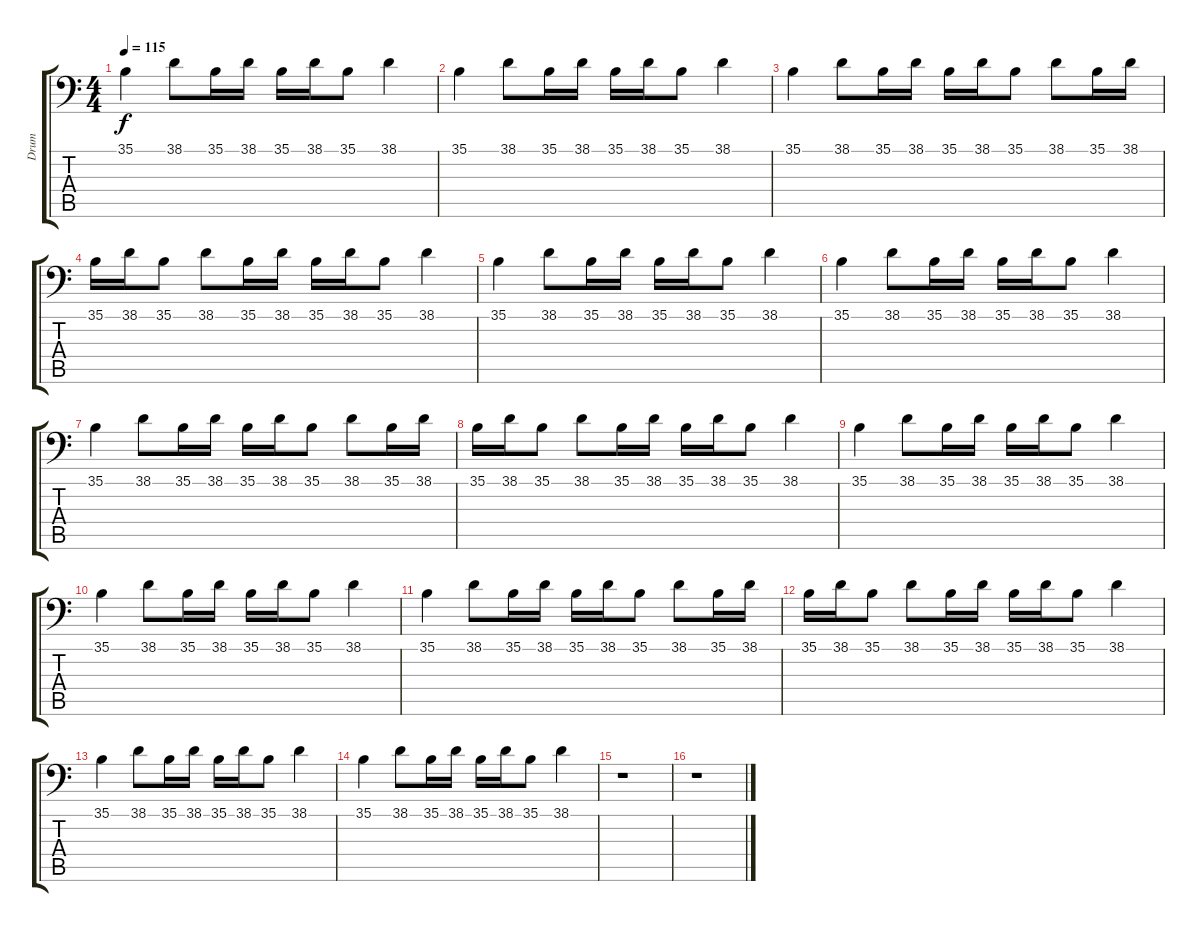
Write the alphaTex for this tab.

\track ("Drum" "Drum") {instrument acousticgrandpiano}
\staff {score tabs}
\tuning (C-1 C-1 C-1 C-1 C-1 C-1) {hide}
\ts (4 4)
\tempo 115
\clef f4
\ks c
35.1.4{dy f} 38.1.8 35.1.16 38.1.16 35.1.16 38.1.16 35.1.8 38.1.4 |
35.1.4 38.1.8 35.1.16 38.1.16 35.1.16 38.1.16 35.1.8 38.1.4 |
35.1.4 38.1.8 35.1.16 38.1.16 35.1.16 38.1.16 35.1.8 38.1.8 35.1.16 38.1.16 |
35.1.16 38.1.16 35.1.8 38.1.8 35.1.16 38.1.16 35.1.16 38.1.16 35.1.8 38.1.4 |
35.1.4 38.1.8 35.1.16 38.1.16 35.1.16 38.1.16 35.1.8 38.1.4 |
35.1.4 38.1.8 35.1.16 38.1.16 35.1.16 38.1.16 35.1.8 38.1.4 |
35.1.4 38.1.8 35.1.16 38.1.16 35.1.16 38.1.16 35.1.8 38.1.8 35.1.16 38.1.16 |
35.1.16 38.1.16 35.1.8 38.1.8 35.1.16 38.1.16 35.1.16 38.1.16 35.1.8 38.1.4 |
35.1.4 38.1.8 35.1.16 38.1.16 35.1.16 38.1.16 35.1.8 38.1.4 |
35.1.4 38.1.8 35.1.16 38.1.16 35.1.16 38.1.16 35.1.8 38.1.4 |
35.1.4 38.1.8 35.1.16 38.1.16 35.1.16 38.1.16 35.1.8 38.1.8 35.1.16 38.1.16 |
35.1.16 38.1.16 35.1.8 38.1.8 35.1.16 38.1.16 35.1.16 38.1.16 35.1.8 38.1.4 |
35.1.4 38.1.8 35.1.16 38.1.16 35.1.16 38.1.16 35.1.8 38.1.4 |
35.1.4 38.1.8 35.1.16 38.1.16 35.1.16 38.1.16 35.1.8 38.1.4 |
r.1 |
r.1
